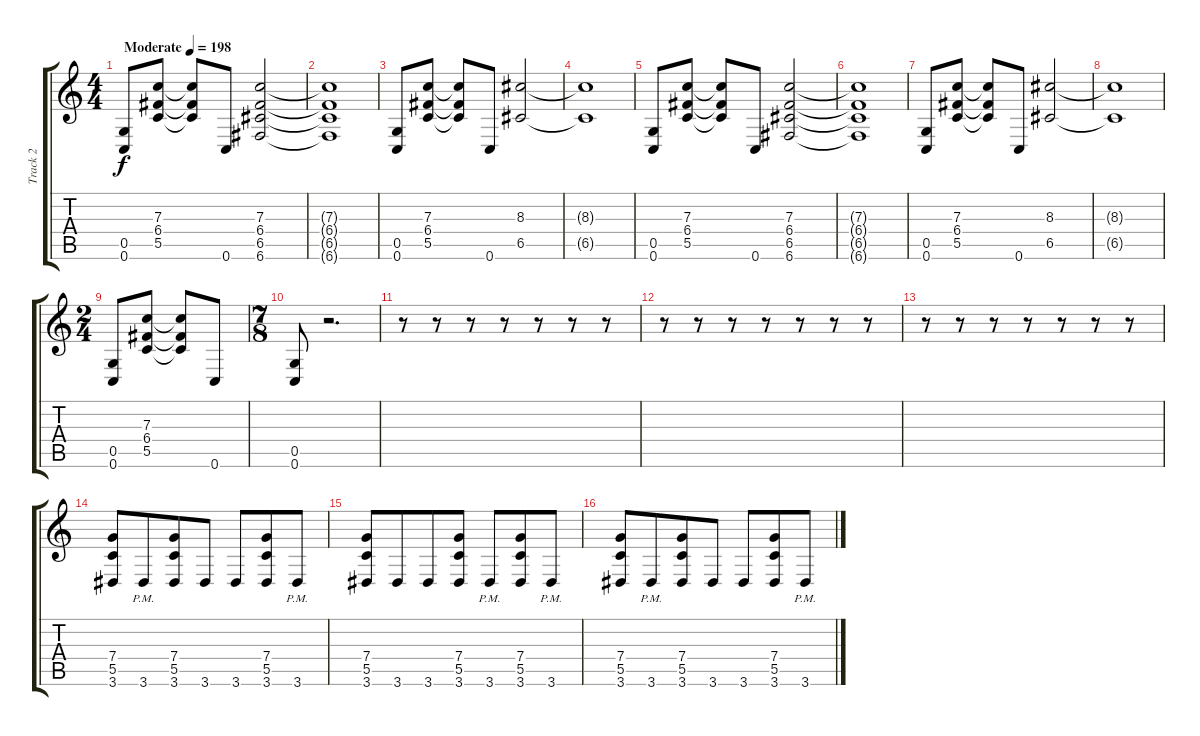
\track ("Track 2" "Track 2") {instrument distortionguitar}
\staff {score tabs}
\tuning (D4 A3 F3 C3 G2 C2) {hide}
\ts (4 4)
\tempo (198 "Moderate")
\clef g2
\ks c
(0.5 0.6).8{dy f instrument distortionguitar} (7.3 6.4 5.5).8 (7.3{t} 6.4{t} 5.5{t}).8 0.6.8 (7.3 6.4 6.5 6.6).2 |
(7.3{t} 6.4{t} 6.5{t} 6.6{t}).1 |
(0.5 0.6).8 (7.3 6.4 5.5).8 (7.3{t} 6.4{t} 5.5{t}).8 0.6.8 (8.3 6.5).2 |
(8.3{t} 6.5{t}).1 |
(0.5 0.6).8 (7.3 6.4 5.5).8 (7.3{t} 6.4{t} 5.5{t}).8 0.6.8 (7.3 6.4 6.5 6.6).2 |
(7.3{t} 6.4{t} 6.5{t} 6.6{t}).1 |
(0.5 0.6).8 (7.3 6.4 5.5).8 (7.3{t} 6.4{t} 5.5{t}).8 0.6.8 (8.3 6.5).2 |
(8.3{t} 6.5{t}).1 |
\ts (2 4)
(0.5 0.6).8 (7.3 6.4 5.5).8 (7.3{t} 6.4{t} 5.5{t}).8 0.6.8 |
\ts (7 8)
(0.5 0.6).8 r.2{d} |
r.8 r.8 r.8 r.8 r.8 r.8 r.8 |
r.8 r.8 r.8 r.8 r.8 r.8 r.8 |
r.8 r.8 r.8 r.8 r.8 r.8 r.8 |
(7.4 5.5 3.6).8 3.6{pm}.8 (7.4 5.5 3.6).8 3.6.8 3.6.8 (7.4 5.5 3.6).8 3.6{pm}.8 |
(7.4 5.5 3.6).8 3.6.8 3.6.8 (7.4 5.5 3.6).8 3.6{pm}.8 (7.4 5.5 3.6).8 3.6{pm}.8 |
(7.4 5.5 3.6).8 3.6{pm}.8 (7.4 5.5 3.6).8 3.6.8 3.6.8 (7.4 5.5 3.6).8 3.6{pm}.8
